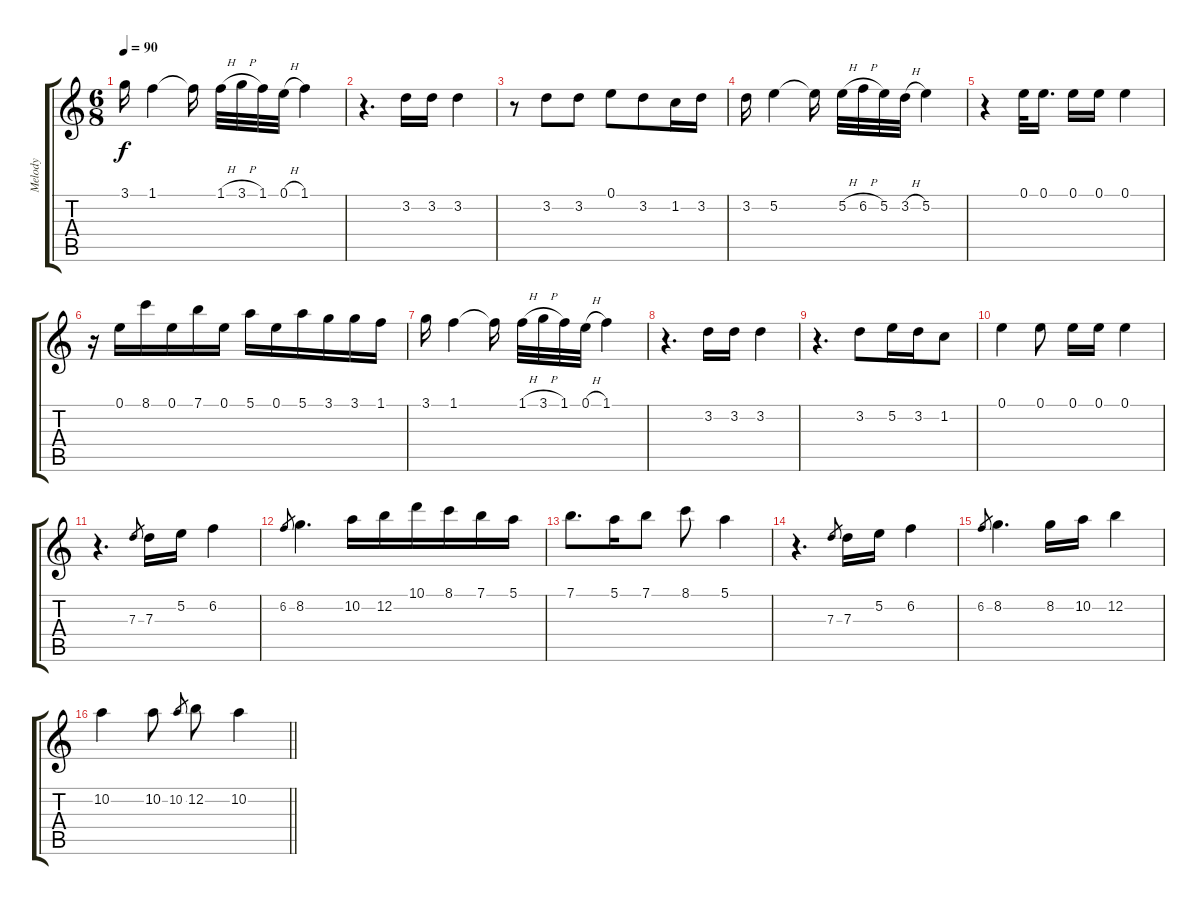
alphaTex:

\track ("Melody" "Melody") {instrument acousticguitarnylon}
\staff {score tabs}
\tuning (E4 B3 G3 D3 A2 E2) {hide}
\ts (6 8)
\tempo 90
\clef g2
\ks c
3.1.16{dy f} 1.1.4 1.1{t}.16 1.1{h}.32 3.1{h}.32 1.1.32 0.1{h}.32 1.1.4 |
r.4{d} 3.2.16 3.2.16 3.2.4 |
r.8 3.2.8 3.2.8 0.1.8 3.2.8 1.2.16 3.2.16 |
3.2.16 5.2.4 5.2{t}.16 5.2{h}.32 6.2{h}.32 5.2.32 3.2{h}.32 5.2.4 |
r.4 0.1.32 0.1.16{d} 0.1.16 0.1.16 0.1.4 |
r.16 0.1.16 8.1.16 0.1.16 7.1.16 0.1.16 5.1.16 0.1.16 5.1.16 3.1.16 3.1.16 1.1.16 |
3.1.16 1.1.4 1.1{t}.16 1.1{h}.32 3.1{h}.32 1.1.32 0.1{h}.32 1.1.4 |
r.4{d} 3.2.16 3.2.16 3.2.4 |
r.4{d} 3.2.8 5.2.16 3.2.16 1.2.8 |
0.1.4 0.1.8 0.1.16 0.1.16 0.1.4 |
r.4{d} 7.3.8{gr} 7.3.16 5.2.16 6.2.4 |
6.2.8{gr} 8.2.4{d} 10.2.16 12.2.16 10.1.16 8.1.16 7.1.16 5.1.16 |
7.1.8{d} 5.1.16 7.1.8 8.1.8 5.1.4 |
r.4{d} 7.3.8{gr} 7.3.16 5.2.16 6.2.4 |
6.2.8{gr} 8.2.4{d} 8.2.16 10.2.16 12.2.4 |
\barLineRight lightlight
10.2.4 10.2.8 10.2.8{gr} 12.2.8 10.2.4
